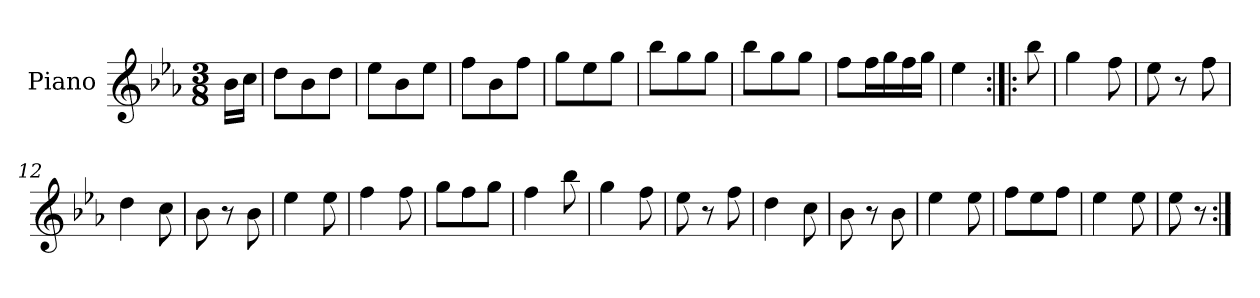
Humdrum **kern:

**kern
*part1
*staff1
*I"Piano
*I'Pno.
*clefG2
*k[b-e-a-]
*M3/8
=
16b-\LL
16cc\JJ
=1
8dd\L
8b-\
8dd\J
=2
8ee-\L
8b-\
8ee-\J
=3
8ff\L
8b-\
8ff\J
=4
8gg\L
8ee-\
8gg\J
=5
8bb-\L
8gg\
8gg\J
=6
8bb-\L
8gg\
8gg\J
=7
8ff\L
16ff\L
16gg\
16ff\
16gg\JJ
=8
4ee-\
=9:|!|:
8bb-\
=10
4gg\
8ff\
=11
8ee-\
8r
8ff\
=12
4dd\
8cc\
=13
8b-\
8r
8b-\
=14
4ee-\
8ee-\
=15
4ff\
8ff\
=16
8gg\L
8ff\
8gg\J
=17
4ff\
8bb-\
=18
4gg\
8ff\
=19
8ee-\
8r
8ff\
=20
4dd\
8cc\
=21
8b-\
8r
8b-\
=22
4ee-\
8ee-\
=23
8ff\L
8ee-\
8ff\J
=24
4ee-\
8ee-\
=25
8ee-\
8r
=:|!
*-
